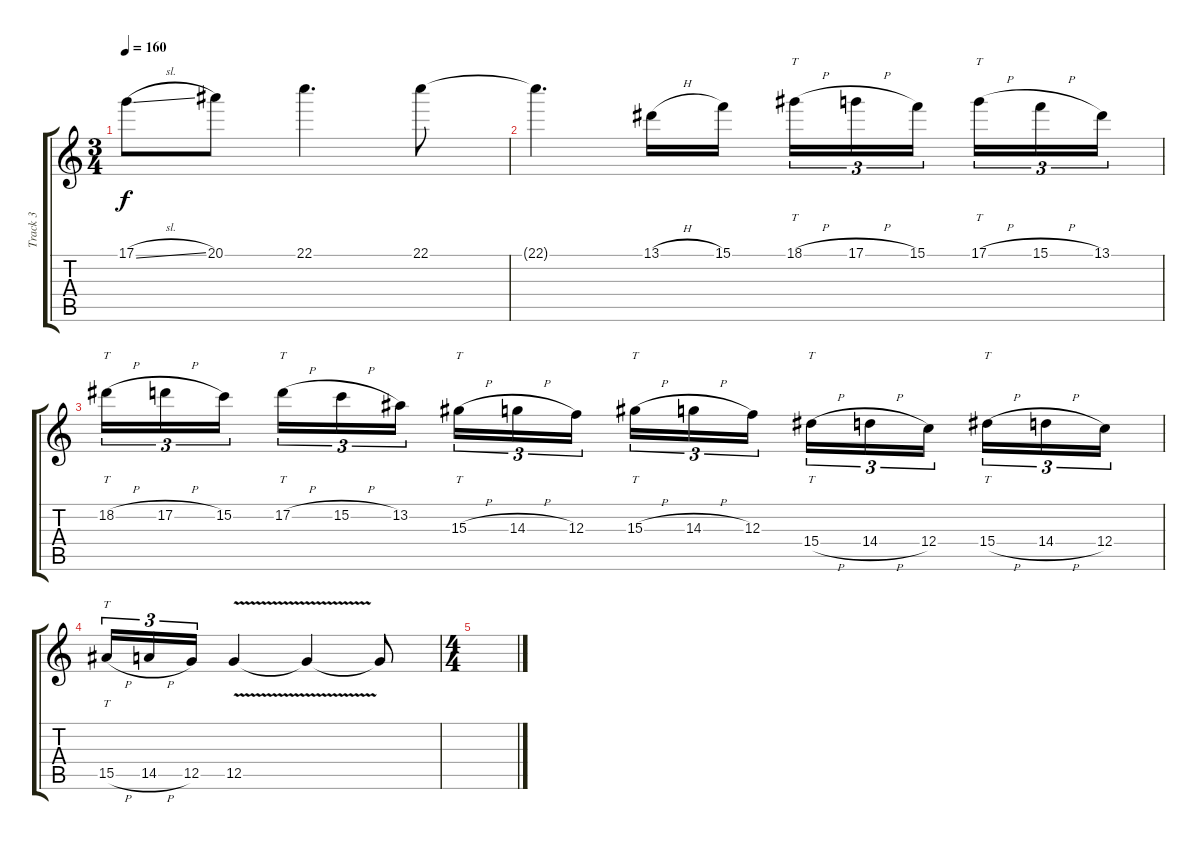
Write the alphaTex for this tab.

\track ("Track 3" "Track 3") {instrument distortionguitar}
\staff {score tabs}
\tuning (D4 A3 F3 C3 G2 C2) {hide}
\ts (3 4)
\tempo 160
\clef g2
\ks c
17.1{sl}.8{dy f} 20.1.8 22.1.4{d} 22.1.8 |
22.1{t}.4{d} 13.1{h}.16 15.1.16 18.1{h}.16{tt tu (3 2)} 17.1{h}.16{tu (3 2)} 15.1.16{tu (3 2) beam splitsecondary} 17.1{h}.16{tt tu (3 2)} 15.1{h}.16{tu (3 2)} 13.1.16{tu (3 2)} |
18.2{h}.16{tt tu (3 2)} 17.2{h}.16{tu (3 2)} 15.2.16{tu (3 2) beam splitsecondary} 17.2{h}.16{tt tu (3 2)} 15.2{h}.16{tu (3 2)} 13.2.16{tu (3 2)} 15.3{h}.16{tt tu (3 2)} 14.3{h}.16{tu (3 2)} 12.3.16{tu (3 2) beam splitsecondary} 15.3{h}.16{tt tu (3 2)} 14.3{h}.16{tu (3 2)} 12.3.16{tu (3 2)} 15.4{h}.16{tt tu (3 2)} 14.4{h}.16{tu (3 2)} 12.4.16{tu (3 2) beam splitsecondary} 15.4{h}.16{tt tu (3 2)} 14.4{h}.16{tu (3 2)} 12.4.16{tu (3 2)} |
15.5{h}.16{tt tu (3 2)} 14.5{h}.16{tu (3 2)} 12.5.16{tu (3 2)} 12.5{v}.4 12.5{t}.4 12.5{t}.8 |
\ts (4 4)
